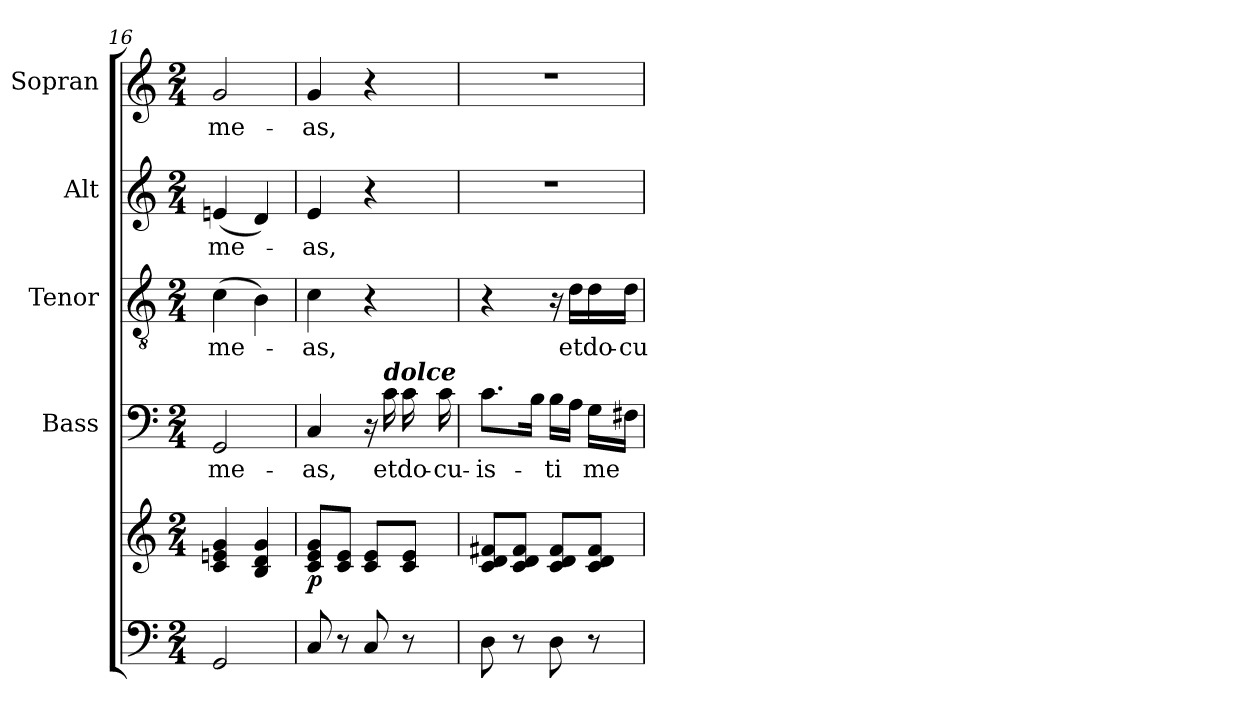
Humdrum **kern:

**kern	**kern	**dynam	**kern	**text	**kern	**text	**kern	**text	**kern	**text
*part5	*part5	*part5	*part4	*part4	*part3	*part3	*part2	*part2	*part1	*part1
*staff6	*staff5	*staff5/6	*staff4	*staff4	*staff3	*staff3	*staff2	*staff2	*staff1	*staff1
*	*	*	*I"Bass	*	*I"Tenor	*	*I"Alt	*	*I"Sopran	*
*	*	*	*I'B.	*	*I'T.	*	*I'A.	*	*I'S.	*
*clefF4	*clefG2	*	*clefF4	*	*clefGv2	*	*clefG2	*	*clefG2	*
*k[]	*k[]	*	*k[]	*	*k[]	*	*k[]	*	*k[]	*
*C:	*C:	*	*C:	*	*C:	*	*C:	*	*C:	*
*M2/4	*M2/4	*	*M2/4	*	*M2/4	*	*M2/4	*	*M2/4	*
=16	=16	=16	=16	=16	=16	=16	=16	=16	=16	=16
!	!	!	!	!LO:LY:b	!	!LO:LY:b	!	!LO:LY:b	!	!LO:LY:b
2GG/	4c/ 4en/ 4g/	.	2GG/	me-	(>4c\	me-	(<4en/	me-	2g/	me-
.	4B/ 4d/ 4g/	.	.	.	4B\)	.	4d/)	.	.	.
!!LO:PB:g=z
=17	=17	=17	=17	=17	=17	=17	=17	=17	=17	=17
!	!	!LO:DY:b	!	!LO:LY:b	!	!LO:LY:b	!	!LO:LY:b	!	!LO:LY:b
8C/	8c/ 8e/ 8g/L	p	4C/	-as,	4c\	-as,	4e/	-as,	4g/	-as,
8r	8c/ 8e/J	.	.	.	.	.	.	.	.	.
8C/	8c/ 8e/L	.	16r	.	4r	.	4r	.	4r	.
!	!	!	!LO:TX:a:Bi:t=dolce	!	!	!	!	!	!	!
!	!	!	!	!LO:LY:b	!	!	!	!	!	!
.	.	.	16c\	et	.	.	.	.	.	.
!	!	!	!	!LO:LY:b	!	!	!	!	!	!
8r	8c/ 8e/J	.	16c\	do-	.	.	.	.	.	.
!	!	!	!	!LO:LY:b	!	!	!	!	!	!
.	.	.	16c\	-cu-	.	.	.	.	.	.
=18	=18	=18	=18	=18	=18	=18	=18	=18	=18	=18
!	!	!	!	!LO:LY:b	!	!	!	!	!	!
8D\	8c/ 8d/ 8f#X/L	.	8.c\L	-is-	4r	.	2r	.	2r	.
8r	8c/ 8d/ 8f#/J	.	.	.	.	.	.	.	.	.
.	.	.	16B\Jk	.	.	.	.	.	.	.
!	!	!	!	!LO:LY:b	!	!	!	!	!	!
8D\	8c/ 8d/ 8f#/L	.	16B\LL	-ti	16r	.	.	.	.	.
!	!	!	!	!	!	!LO:LY:b	!	!	!	!
.	.	.	16A\JJ	.	16d\LL	et	.	.	.	.
!	!	!	!	!LO:LY:b	!	!LO:LY:b	!	!	!	!
8r	8c/ 8d/ 8f#/J	.	16G\LL	me	16d\	do-	.	.	.	.
!	!	!	!	!	!	!LO:LY:b	!	!	!	!
.	.	.	16F#X\JJ	.	16d\JJ	-cu-	.	.	.	.
=	=	=	=	=	=	=	=	=	=	=
*-	*-	*-	*-	*-	*-	*-	*-	*-	*-	*-
